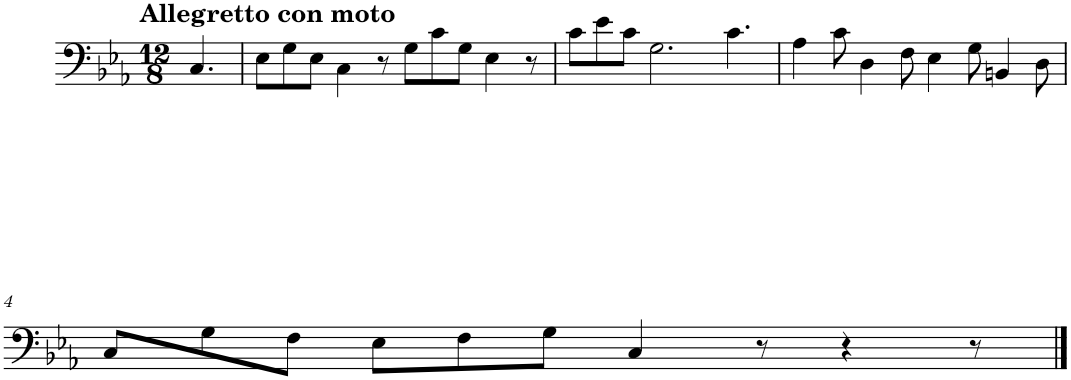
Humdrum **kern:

**kern
*part1
*staff1
*I"Piano
*I'Pno.
*clefF4
*k[b-e-a-]
*M12/8
=
!LO:TX:a:B:t=Allegretto con moto
4.C/
=1
8E-\L
8G\
8E-\J
4C\
8r
8G\L
8c\
8G\J
4E-\
8r
=2
8c\L
8e-\
8c\J
2.G\
4.c\
=3
4A-\
8c\
4D\
8F\
4E-\
8G\
4BBn/
8D\
!!LO:LB:g=z
=4
8C/L
8G\
8F\J
8E-\L
8F\
8G\J
4C/
8r
4r
8r
==
*-
